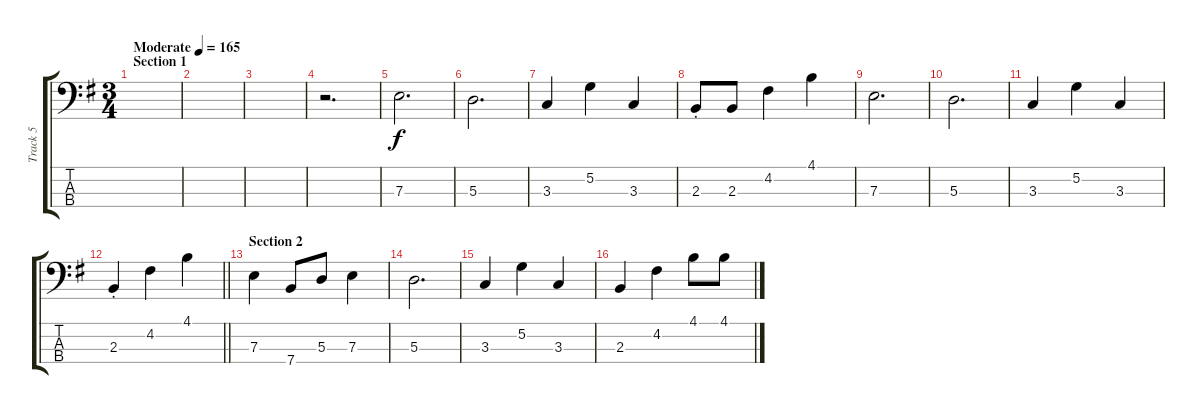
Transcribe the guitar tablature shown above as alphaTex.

\track ("Track 5" "Track 5") {instrument acousticbass}
\staff {score tabs}
\tuning (G2 D2 A1 E1) {hide}
\ts (3 4)
\section ("" "Section 1")
\tempo (165 "Moderate")
\clef f4
\ks g
|
|
|
r.2{d} |
7.3.2{d} |
5.3.2{d} |
3.3.4 5.2.4 3.3.4 |
2.3{st}.8 2.3.8 4.2.4 4.1.4 |
7.3.2{d} |
5.3.2{d} |
3.3.4 5.2.4 3.3.4 |
\barLineRight lightlight
2.3{st}.4 4.2.4 4.1.4 |
\section ("" "Section 2")
7.3.4 7.4.8 5.3.8 7.3.4 |
5.3.2{d} |
3.3.4 5.2.4 3.3.4 |
2.3.4 4.2.4 4.1.8 4.1.8
